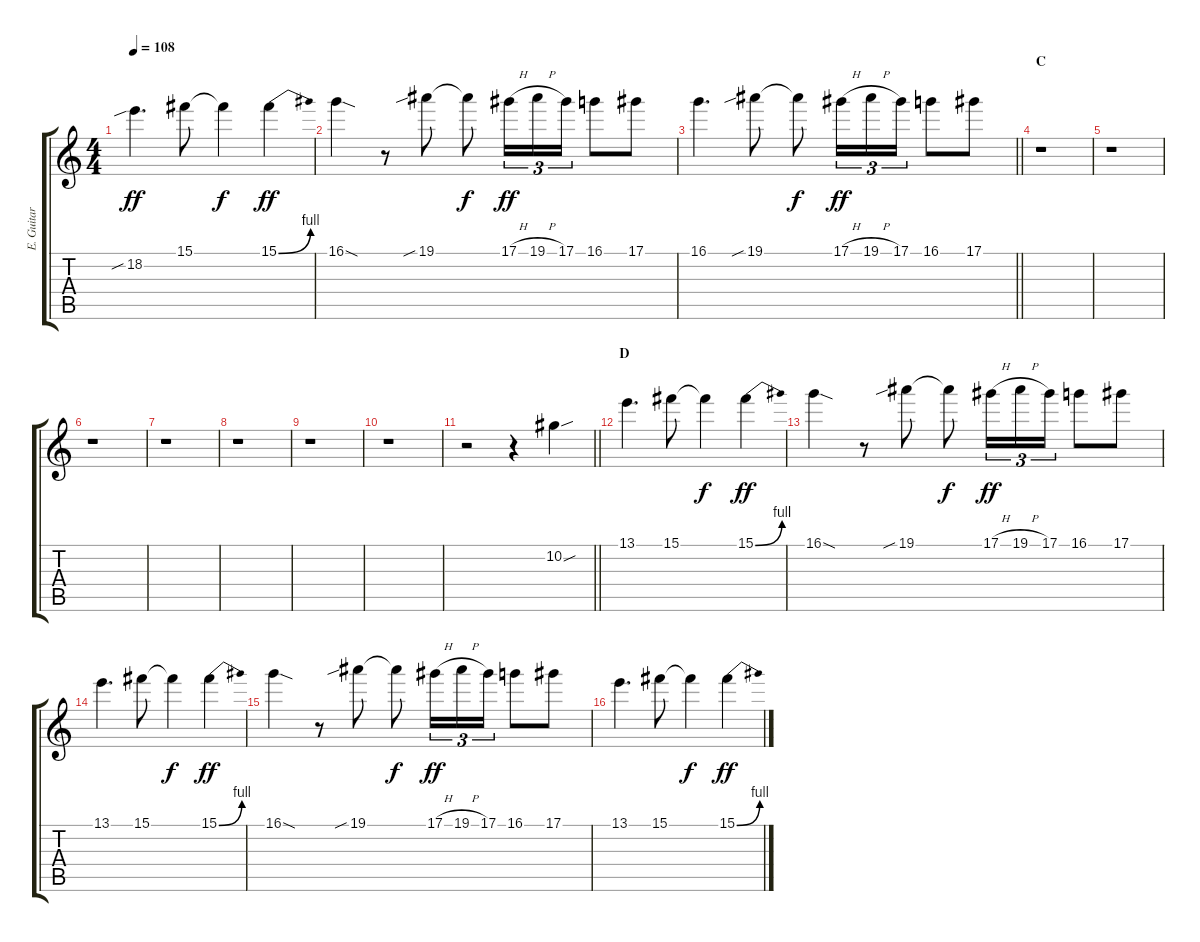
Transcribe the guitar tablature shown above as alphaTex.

\track ("E. Guitar III" "E. Guitar ") {instrument overdrivenguitar}
\staff {score tabs}
\tuning (Eb4 Bb3 Gb3 Db3 Ab2 Eb2) {hide}
\ts (4 4)
\tempo 108
\clef g2
\ks c
18.2{sib}.4{d dy ff} 15.1.8 15.1{t}.4{dy f} 15.1{be (bend 0 0 60 4)}.4{dy ff} |
16.1{sod}.4 r.8 19.1{sib}.8 19.1{t}.8{dy f} 17.1{h}.16{tu (3 2) dy ff} 19.1{h}.16{tu (3 2)} 17.1.16{tu (3 2)} 16.1.8 17.1.8 |
\barLineRight lightlight
16.1.4{d} 19.1{sib}.8 19.1{t}.8{dy f} 17.1{h}.16{tu (3 2) dy ff} 19.1{h}.16{tu (3 2)} 17.1.16{tu (3 2)} 16.1.8 17.1.8 |
\section ("" "C")
r.1 |
r.1 |
r.1 |
r.1 |
r.1 |
r.1 |
r.1 |
\barLineRight lightlight
r.2 r.4 10.2{sou}.4 |
\section ("" "D")
13.1.4{d} 15.1.8 15.1{t}.4{dy f} 15.1{be (bend 0 0 60 4)}.4{dy ff} |
16.1{sod}.4 r.8 19.1{sib}.8 19.1{t}.8{dy f} 17.1{h}.16{tu (3 2) dy ff} 19.1{h}.16{tu (3 2)} 17.1.16{tu (3 2)} 16.1.8 17.1.8 |
13.1.4{d} 15.1.8 15.1{t}.4{dy f} 15.1{be (bend 0 0 60 4)}.4{dy ff} |
16.1{sod}.4 r.8 19.1{sib}.8 19.1{t}.8{dy f} 17.1{h}.16{tu (3 2) dy ff} 19.1{h}.16{tu (3 2)} 17.1.16{tu (3 2)} 16.1.8 17.1.8 |
13.1.4{d} 15.1.8 15.1{t}.4{dy f} 15.1{be (bend 0 0 60 4)}.4{dy ff}
